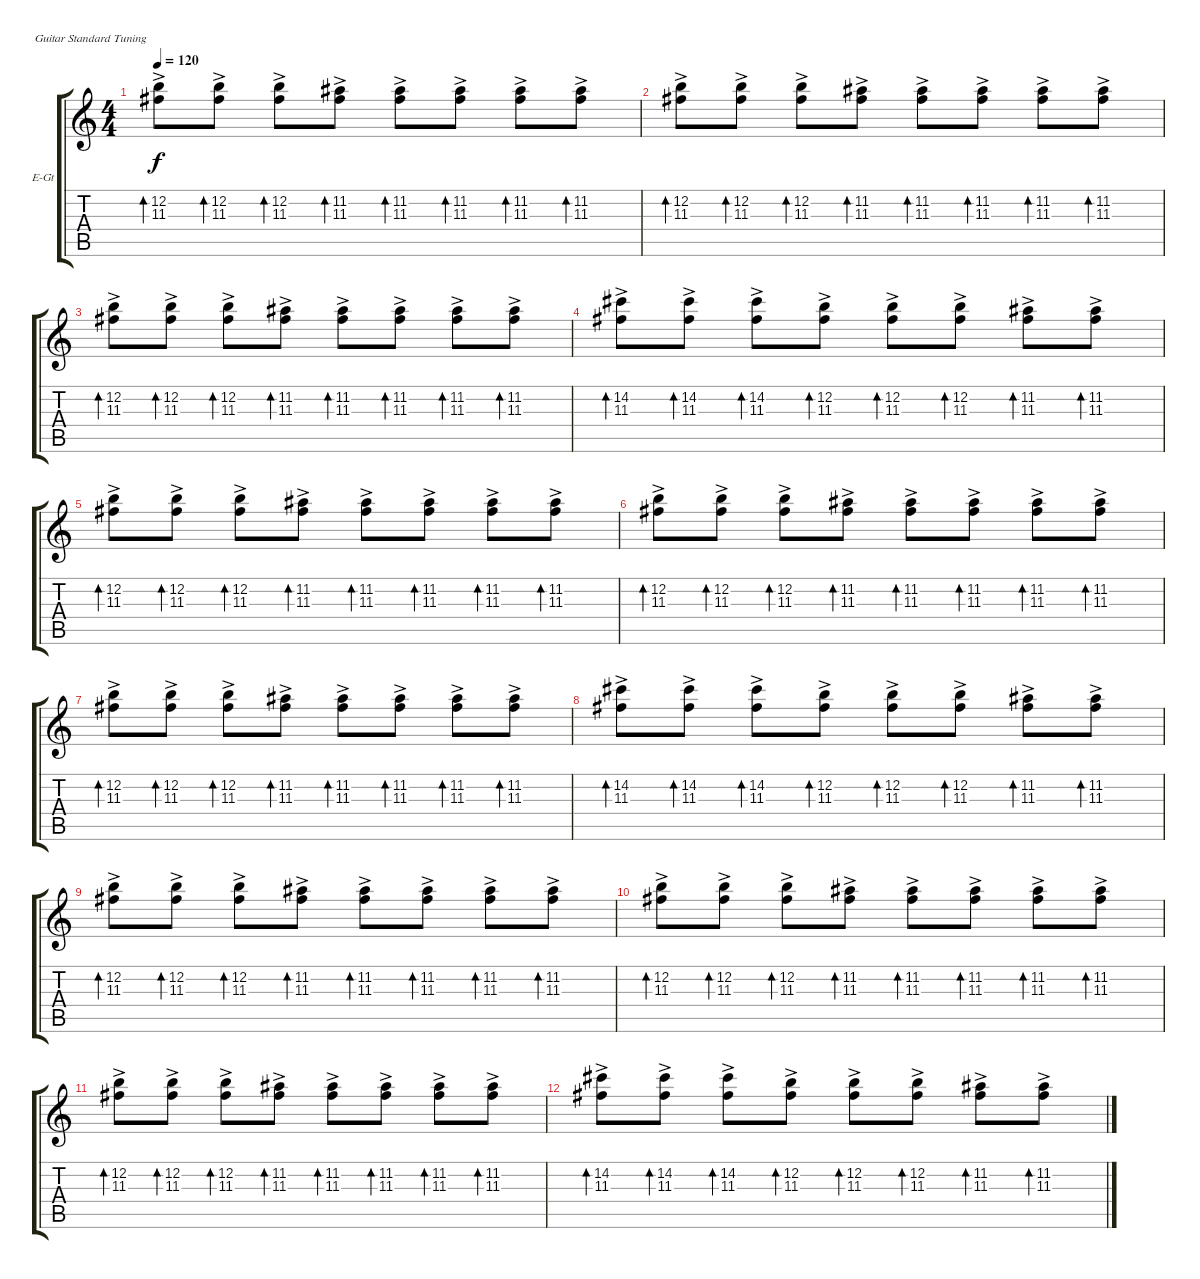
\defaultSystemsLayout 4
\bracketExtendMode groupsimilarinstruments
\firstSystemTrackNameOrientation horizontal
\otherSystemsTrackNameOrientation horizontal
\track ("Electric Guitar" "E-Gt") {instrument distortionguitar}
\staff {score tabs}
\tuning (E4 B3 G3 D3 A2 E2)
\ts (4 4)
\tempo 120
\clef g2
\ks c
(12.2{ac} 11.3{ac}).8{bd 30 dy f} (12.2{ac} 11.3{ac}).8{bd 30} (12.2{ac} 11.3{ac}).8{bd 30} (11.2{ac} 11.3{ac}).8{bd 30} (11.2{ac} 11.3{ac}).8{bd 30} (11.2{ac} 11.3{ac}).8{bd 30} (11.2{ac} 11.3{ac}).8{bd 30} (11.2{ac} 11.3{ac}).8{bd 30} |
(12.2{ac} 11.3{ac}).8{bd 30} (12.2{ac} 11.3{ac}).8{bd 30} (12.2{ac} 11.3{ac}).8{bd 30} (11.2{ac} 11.3{ac}).8{bd 30} (11.2{ac} 11.3{ac}).8{bd 30} (11.2{ac} 11.3{ac}).8{bd 30} (11.2{ac} 11.3{ac}).8{bd 30} (11.2{ac} 11.3{ac}).8{bd 30} |
(12.2{ac} 11.3{ac}).8{bd 30} (12.2{ac} 11.3{ac}).8{bd 30} (12.2{ac} 11.3{ac}).8{bd 30} (11.2{ac} 11.3{ac}).8{bd 30} (11.2{ac} 11.3{ac}).8{bd 30} (11.2{ac} 11.3{ac}).8{bd 30} (11.2{ac} 11.3{ac}).8{bd 30} (11.2{ac} 11.3{ac}).8{bd 30} |
(14.2{ac} 11.3{ac}).8{bd 30} (14.2{ac} 11.3{ac}).8{bd 30} (14.2{ac} 11.3{ac}).8{bd 30} (12.2{ac} 11.3{ac}).8{bd 30} (12.2{ac} 11.3{ac}).8{bd 30} (12.2{ac} 11.3{ac}).8{bd 30} (11.3{ac} 11.2{ac}).8{bd 30} (11.2{ac} 11.3{ac}).8{bd 30} |
(12.2{ac} 11.3{ac}).8{bd 30} (12.2{ac} 11.3{ac}).8{bd 30} (12.2{ac} 11.3{ac}).8{bd 30} (11.2{ac} 11.3{ac}).8{bd 30} (11.2{ac} 11.3{ac}).8{bd 30} (11.2{ac} 11.3{ac}).8{bd 30} (11.2{ac} 11.3{ac}).8{bd 30} (11.2{ac} 11.3{ac}).8{bd 30} |
(12.2{ac} 11.3{ac}).8{bd 30} (12.2{ac} 11.3{ac}).8{bd 30} (12.2{ac} 11.3{ac}).8{bd 30} (11.2{ac} 11.3{ac}).8{bd 30} (11.2{ac} 11.3{ac}).8{bd 30} (11.2{ac} 11.3{ac}).8{bd 30} (11.2{ac} 11.3{ac}).8{bd 30} (11.2{ac} 11.3{ac}).8{bd 30} |
(12.2{ac} 11.3{ac}).8{bd 30} (12.2{ac} 11.3{ac}).8{bd 30} (12.2{ac} 11.3{ac}).8{bd 30} (11.2{ac} 11.3{ac}).8{bd 30} (11.2{ac} 11.3{ac}).8{bd 30} (11.2{ac} 11.3{ac}).8{bd 30} (11.2{ac} 11.3{ac}).8{bd 30} (11.2{ac} 11.3{ac}).8{bd 30} |
(14.2{ac} 11.3{ac}).8{bd 30} (14.2{ac} 11.3{ac}).8{bd 30} (14.2{ac} 11.3{ac}).8{bd 30} (12.2{ac} 11.3{ac}).8{bd 30} (12.2{ac} 11.3{ac}).8{bd 30} (12.2{ac} 11.3{ac}).8{bd 30} (11.3{ac} 11.2{ac}).8{bd 30} (11.2{ac} 11.3{ac}).8{bd 30} |
(12.2{ac} 11.3{ac}).8{bd 30} (12.2{ac} 11.3{ac}).8{bd 30} (12.2{ac} 11.3{ac}).8{bd 30} (11.2{ac} 11.3{ac}).8{bd 30} (11.2{ac} 11.3{ac}).8{bd 30} (11.2{ac} 11.3{ac}).8{bd 30} (11.2{ac} 11.3{ac}).8{bd 30} (11.2{ac} 11.3{ac}).8{bd 30} |
(12.2{ac} 11.3{ac}).8{bd 30} (12.2{ac} 11.3{ac}).8{bd 30} (12.2{ac} 11.3{ac}).8{bd 30} (11.2{ac} 11.3{ac}).8{bd 30} (11.2{ac} 11.3{ac}).8{bd 30} (11.2{ac} 11.3{ac}).8{bd 30} (11.2{ac} 11.3{ac}).8{bd 30} (11.2{ac} 11.3{ac}).8{bd 30} |
(12.2{ac} 11.3{ac}).8{bd 30} (12.2{ac} 11.3{ac}).8{bd 30} (12.2{ac} 11.3{ac}).8{bd 30} (11.2{ac} 11.3{ac}).8{bd 30} (11.2{ac} 11.3{ac}).8{bd 30} (11.2{ac} 11.3{ac}).8{bd 30} (11.2{ac} 11.3{ac}).8{bd 30} (11.2{ac} 11.3{ac}).8{bd 30} |
(14.2{ac} 11.3{ac}).8{bd 30} (14.2{ac} 11.3{ac}).8{bd 30} (14.2{ac} 11.3{ac}).8{bd 30} (12.2{ac} 11.3{ac}).8{bd 30} (12.2{ac} 11.3{ac}).8{bd 30} (12.2{ac} 11.3{ac}).8{bd 30} (11.3{ac} 11.2{ac}).8{bd 30} (11.2{ac} 11.3{ac}).8{bd 30}
